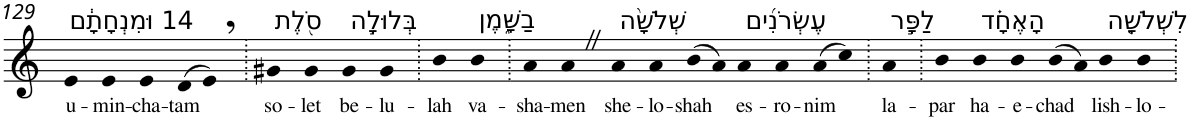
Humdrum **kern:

**kern	**text
*part1	*part1
*staff1	*staff1
*I"Piano	*
*I'Pno	*
!!LO:PB:g=z
*clefG2	*
*k[]	*
=129	=129
!LO:TX:a:t=14 וּמִנְחָתָ֔ם	!
!	!LO:LY:b
4e	u-
!	!LO:LY:b
4e	-min-
!	!LO:LY:b
4e	-cha-
!	!LO:LY:b
(>8d	-tam
8e,)	.
=130.	=130.
!LO:TX:a:t=סֹ֖לֶת	!
!	!LO:LY:b
4g#X	so-
!	!LO:LY:b
4g#	-let
!LO:TX:a:t=בְּלוּלָ֣ה	!
!	!LO:LY:b
4g#	be-
!	!LO:LY:b
4g#	-lu-
=131.	=131.
!	!LO:LY:b
4b	-lah
!LO:TX:a:t=בַשָּׁ֑מֶן	!
!	!LO:LY:b
4b	va-
=132.	=132.
!	!LO:LY:b
4a	-sha-
!	!LO:LY:b
4aZ	-men
!LO:TX:a:t=שְׁלֹשָׁ֨ה	!
!	!LO:LY:b
4a	she-
!	!LO:LY:b
4a	-lo-
!	!LO:LY:b
(>8b	-shah
8a)	.
!LO:TX:a:t=עֶשְׂרֹנִ֜ים	!
!	!LO:LY:b
4a	es-
!	!LO:LY:b
4a	-ro-
!	!LO:LY:b
(>8a	-nim
8cc)	.
=133.	=133.
!LO:TX:a:t=לַפָּ֣ר	!
!	!LO:LY:b
4a	la-
=134.	=134.
!	!LO:LY:b
4b	-par
!LO:TX:a:t=הָאֶחָ֗ד	!
!	!LO:LY:b
4b	ha-
!	!LO:LY:b
4b	-e-
!	!LO:LY:b
(>8b	-chad
8a)	.
!LO:TX:a:t=לִשְׁלֹשָׁ֤ה	!
!	!LO:LY:b
4b	lish-
!	!LO:LY:b
4b	-lo-
=.	=.
*-	*-
